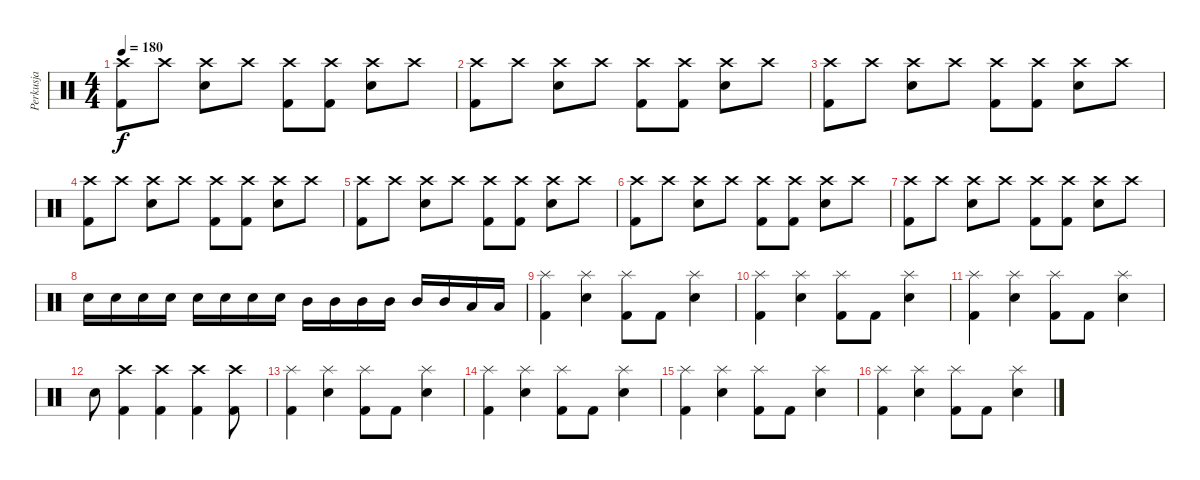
\track ("Perkusja" "Perkusja") {instrument percussion}
\staff {score}
\articulation defaults
\ts (4 4)
\tempo 180
\clef neutral
\ks c
("Crash high (hit)" "Kick (hit) 2").8{dy f} "Crash high (hit)".8 ("Crash high (hit)" "Snare (hit) 2").8 "Crash high (hit)".8 ("Crash high (hit)" "Kick (hit) 2").8 ("Crash high (hit)" "Kick (hit) 2").8 ("Crash high (hit)" "Snare (hit) 2").8 "Crash high (hit)".8 |
("Crash high (hit)" "Kick (hit) 2").8 "Crash high (hit)".8 ("Crash high (hit)" "Snare (hit) 2").8 "Crash high (hit)".8 ("Crash high (hit)" "Kick (hit) 2").8 ("Crash high (hit)" "Kick (hit) 2").8 ("Crash high (hit)" "Snare (hit) 2").8 "Crash high (hit)".8 |
("Crash high (hit)" "Kick (hit) 2").8 "Crash high (hit)".8 ("Crash high (hit)" "Snare (hit) 2").8 "Crash high (hit)".8 ("Crash high (hit)" "Kick (hit) 2").8 ("Crash high (hit)" "Kick (hit) 2").8 ("Crash high (hit)" "Snare (hit) 2").8 "Crash high (hit)".8 |
("Crash high (hit)" "Kick (hit) 2").8 "Crash high (hit)".8 ("Crash high (hit)" "Snare (hit) 2").8 "Crash high (hit)".8 ("Crash high (hit)" "Kick (hit) 2").8 ("Crash high (hit)" "Kick (hit) 2").8 ("Crash high (hit)" "Snare (hit) 2").8 "Crash high (hit)".8 |
("Crash high (hit)" "Kick (hit) 2").8 "Crash high (hit)".8 ("Crash high (hit)" "Snare (hit) 2").8 "Crash high (hit)".8 ("Crash high (hit)" "Kick (hit) 2").8 ("Crash high (hit)" "Kick (hit) 2").8 ("Crash high (hit)" "Snare (hit) 2").8 "Crash high (hit)".8 |
("Crash high (hit)" "Kick (hit) 2").8 "Crash high (hit)".8 ("Crash high (hit)" "Snare (hit) 2").8 "Crash high (hit)".8 ("Crash high (hit)" "Kick (hit) 2").8 ("Crash high (hit)" "Kick (hit) 2").8 ("Crash high (hit)" "Snare (hit) 2").8 "Crash high (hit)".8 |
("Crash high (hit)" "Kick (hit) 2").8 "Crash high (hit)".8 ("Crash high (hit)" "Snare (hit) 2").8 "Crash high (hit)".8 ("Crash high (hit)" "Kick (hit) 2").8 ("Crash high (hit)" "Kick (hit) 2").8 ("Crash high (hit)" "Snare (hit) 2").8 "Crash high (hit)".8 |
"Snare (hit) 2".16 "Snare (hit) 2".16 "Snare (hit) 2".16 "Snare (hit) 2".16 "Snare (hit) 2".16 "Snare (hit) 2".16 "Snare (hit) 2".16 "Snare (hit) 2".16 "Mid Tom (hit)".16 "Mid Tom (hit)".16 "Mid Tom (hit)".16 "Mid Tom (hit)".16 "Mid Tom (hit)".16 "Mid Tom (hit)".16 "Low Tom (hit)".16 "Low Tom (hit)".16 |
("Splash (hit)" "Kick (hit) 2").4 ("Splash (hit)" "Snare (hit) 2").4 ("Splash (hit)" "Kick (hit) 2").8 "Kick (hit) 2".8 ("Splash (hit)" "Snare (hit) 2").4 |
("Splash (hit)" "Kick (hit) 2").4 ("Splash (hit)" "Snare (hit) 2").4 ("Splash (hit)" "Kick (hit) 2").8 "Kick (hit) 2".8 ("Splash (hit)" "Snare (hit) 2").4 |
("Splash (hit)" "Kick (hit) 2").4 ("Splash (hit)" "Snare (hit) 2").4 ("Splash (hit)" "Kick (hit) 2").8 "Kick (hit) 2".8 ("Splash (hit)" "Snare (hit) 2").4 |
"Snare (hit) 2".8 ("Crash high (hit)" "Kick (hit) 2").4 ("Crash high (hit)" "Kick (hit) 2").4 ("Crash high (hit)" "Kick (hit) 2").4 ("Crash high (hit)" "Kick (hit) 2").8 |
("Splash (hit)" "Kick (hit) 2").4 ("Splash (hit)" "Snare (hit) 2").4 ("Splash (hit)" "Kick (hit) 2").8 "Kick (hit) 2".8 ("Splash (hit)" "Snare (hit) 2").4 |
("Splash (hit)" "Kick (hit) 2").4 ("Splash (hit)" "Snare (hit) 2").4 ("Splash (hit)" "Kick (hit) 2").8 "Kick (hit) 2".8 ("Splash (hit)" "Snare (hit) 2").4 |
("Splash (hit)" "Kick (hit) 2").4 ("Splash (hit)" "Snare (hit) 2").4 ("Splash (hit)" "Kick (hit) 2").8 "Kick (hit) 2".8 ("Splash (hit)" "Snare (hit) 2").4 |
("Splash (hit)" "Kick (hit) 2").4 ("Splash (hit)" "Snare (hit) 2").4 ("Splash (hit)" "Kick (hit) 2").8 "Kick (hit) 2".8 ("Splash (hit)" "Snare (hit) 2").4
